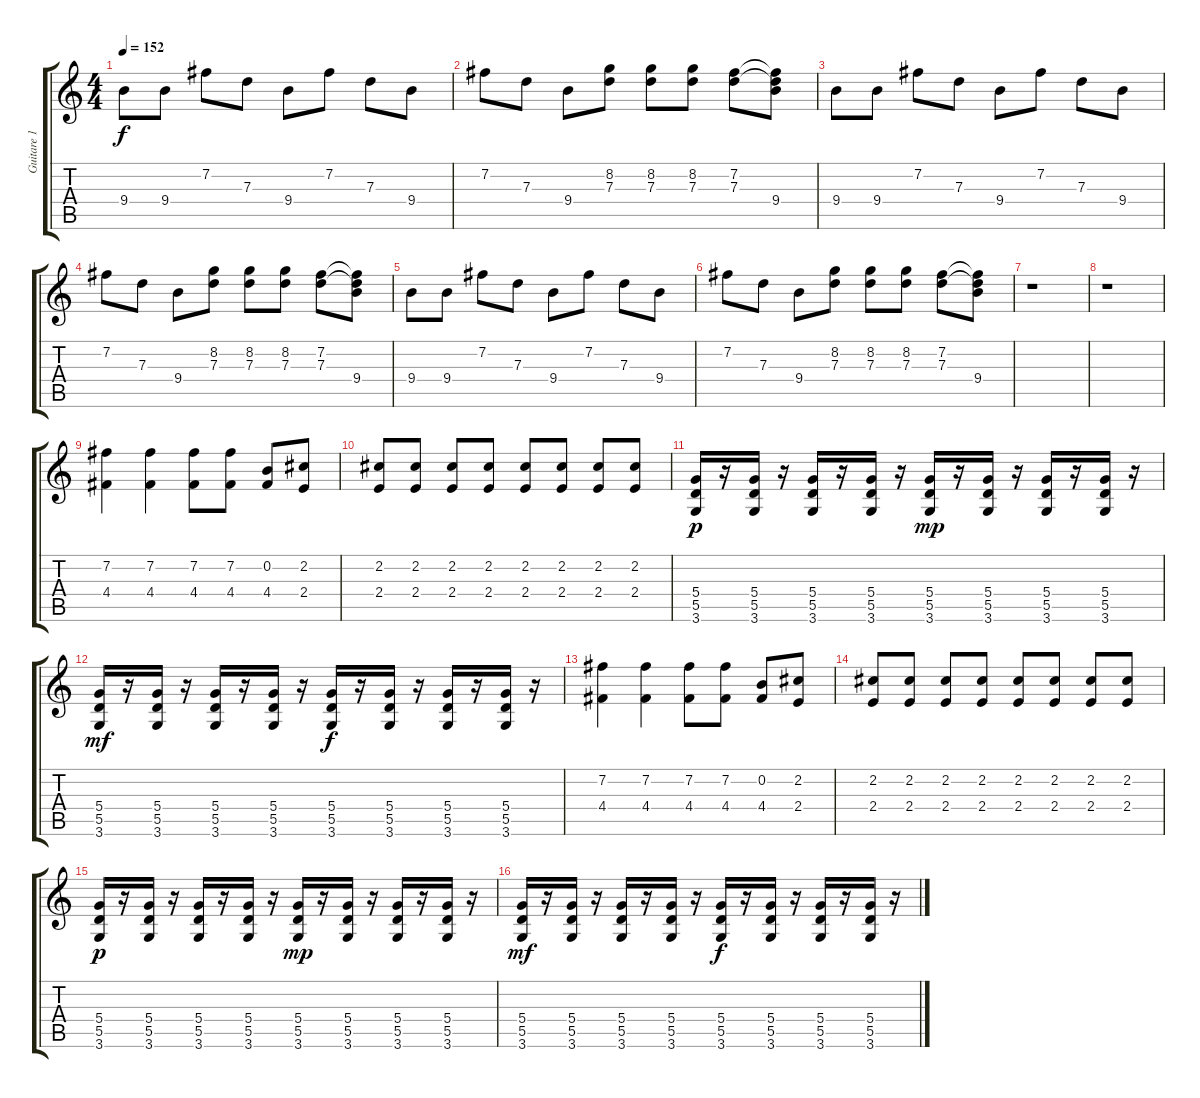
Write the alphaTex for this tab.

\track ("Guitare 1" "Guitare 1") {instrument overdrivenguitar}
\staff {score tabs}
\tuning (E4 B3 G3 D3 A2 E2) {hide}
\ts (4 4)
\tempo 152
\clef g2
\ks c
9.4.8{dy f} 9.4.8 7.2.8 7.3.8 9.4.8 7.2.8 7.3.8 9.4.8 |
7.2.8 7.3.8 9.4.8 (8.2 7.3).8 (8.2 7.3).8 (8.2 7.3).8 (7.2 7.3).8 (7.2{t} 7.3{t} 9.4).8 |
9.4.8 9.4.8 7.2.8 7.3.8 9.4.8 7.2.8 7.3.8 9.4.8 |
7.2.8 7.3.8 9.4.8 (8.2 7.3).8 (8.2 7.3).8 (8.2 7.3).8 (7.2 7.3).8 (7.2{t} 7.3{t} 9.4).8 |
9.4.8 9.4.8 7.2.8 7.3.8 9.4.8 7.2.8 7.3.8 9.4.8 |
7.2.8 7.3.8 9.4.8 (8.2 7.3).8 (8.2 7.3).8 (8.2 7.3).8 (7.2 7.3).8 (7.2{t} 7.3{t} 9.4).8 |
r.1 |
r.1 |
(7.2 4.4).4 (7.2 4.4).4 (7.2 4.4).8 (7.2 4.4).8 (0.2 4.4).8 (2.2 2.4).8 |
(2.2 2.4).8 (2.2 2.4).8 (2.2 2.4).8 (2.2 2.4).8 (2.2 2.4).8 (2.2 2.4).8 (2.2 2.4).8 (2.2 2.4).8 |
(5.4 5.5 3.6).16{dy p} r.16 (5.4 5.5 3.6).16 r.16 (5.4 5.5 3.6).16 r.16 (5.4 5.5 3.6).16 r.16 (5.4 5.5 3.6).16{dy mp} r.16 (5.4 5.5 3.6).16 r.16 (5.4 5.5 3.6).16 r.16 (5.4 5.5 3.6).16 r.16 |
(5.4 5.5 3.6).16{dy mf} r.16 (5.4 5.5 3.6).16 r.16 (5.4 5.5 3.6).16 r.16 (5.4 5.5 3.6).16 r.16 (5.4 5.5 3.6).16{dy f} r.16 (5.4 5.5 3.6).16 r.16 (5.4 5.5 3.6).16 r.16 (5.4 5.5 3.6).16 r.16 |
(7.2 4.4).4 (7.2 4.4).4 (7.2 4.4).8 (7.2 4.4).8 (0.2 4.4).8 (2.2 2.4).8 |
(2.2 2.4).8 (2.2 2.4).8 (2.2 2.4).8 (2.2 2.4).8 (2.2 2.4).8 (2.2 2.4).8 (2.2 2.4).8 (2.2 2.4).8 |
(5.4 5.5 3.6).16{dy p} r.16 (5.4 5.5 3.6).16 r.16 (5.4 5.5 3.6).16 r.16 (5.4 5.5 3.6).16 r.16 (5.4 5.5 3.6).16{dy mp} r.16 (5.4 5.5 3.6).16 r.16 (5.4 5.5 3.6).16 r.16 (5.4 5.5 3.6).16 r.16 |
(5.4 5.5 3.6).16{dy mf} r.16 (5.4 5.5 3.6).16 r.16 (5.4 5.5 3.6).16 r.16 (5.4 5.5 3.6).16 r.16 (5.4 5.5 3.6).16{dy f} r.16 (5.4 5.5 3.6).16 r.16 (5.4 5.5 3.6).16 r.16 (5.4 5.5 3.6).16 r.16
